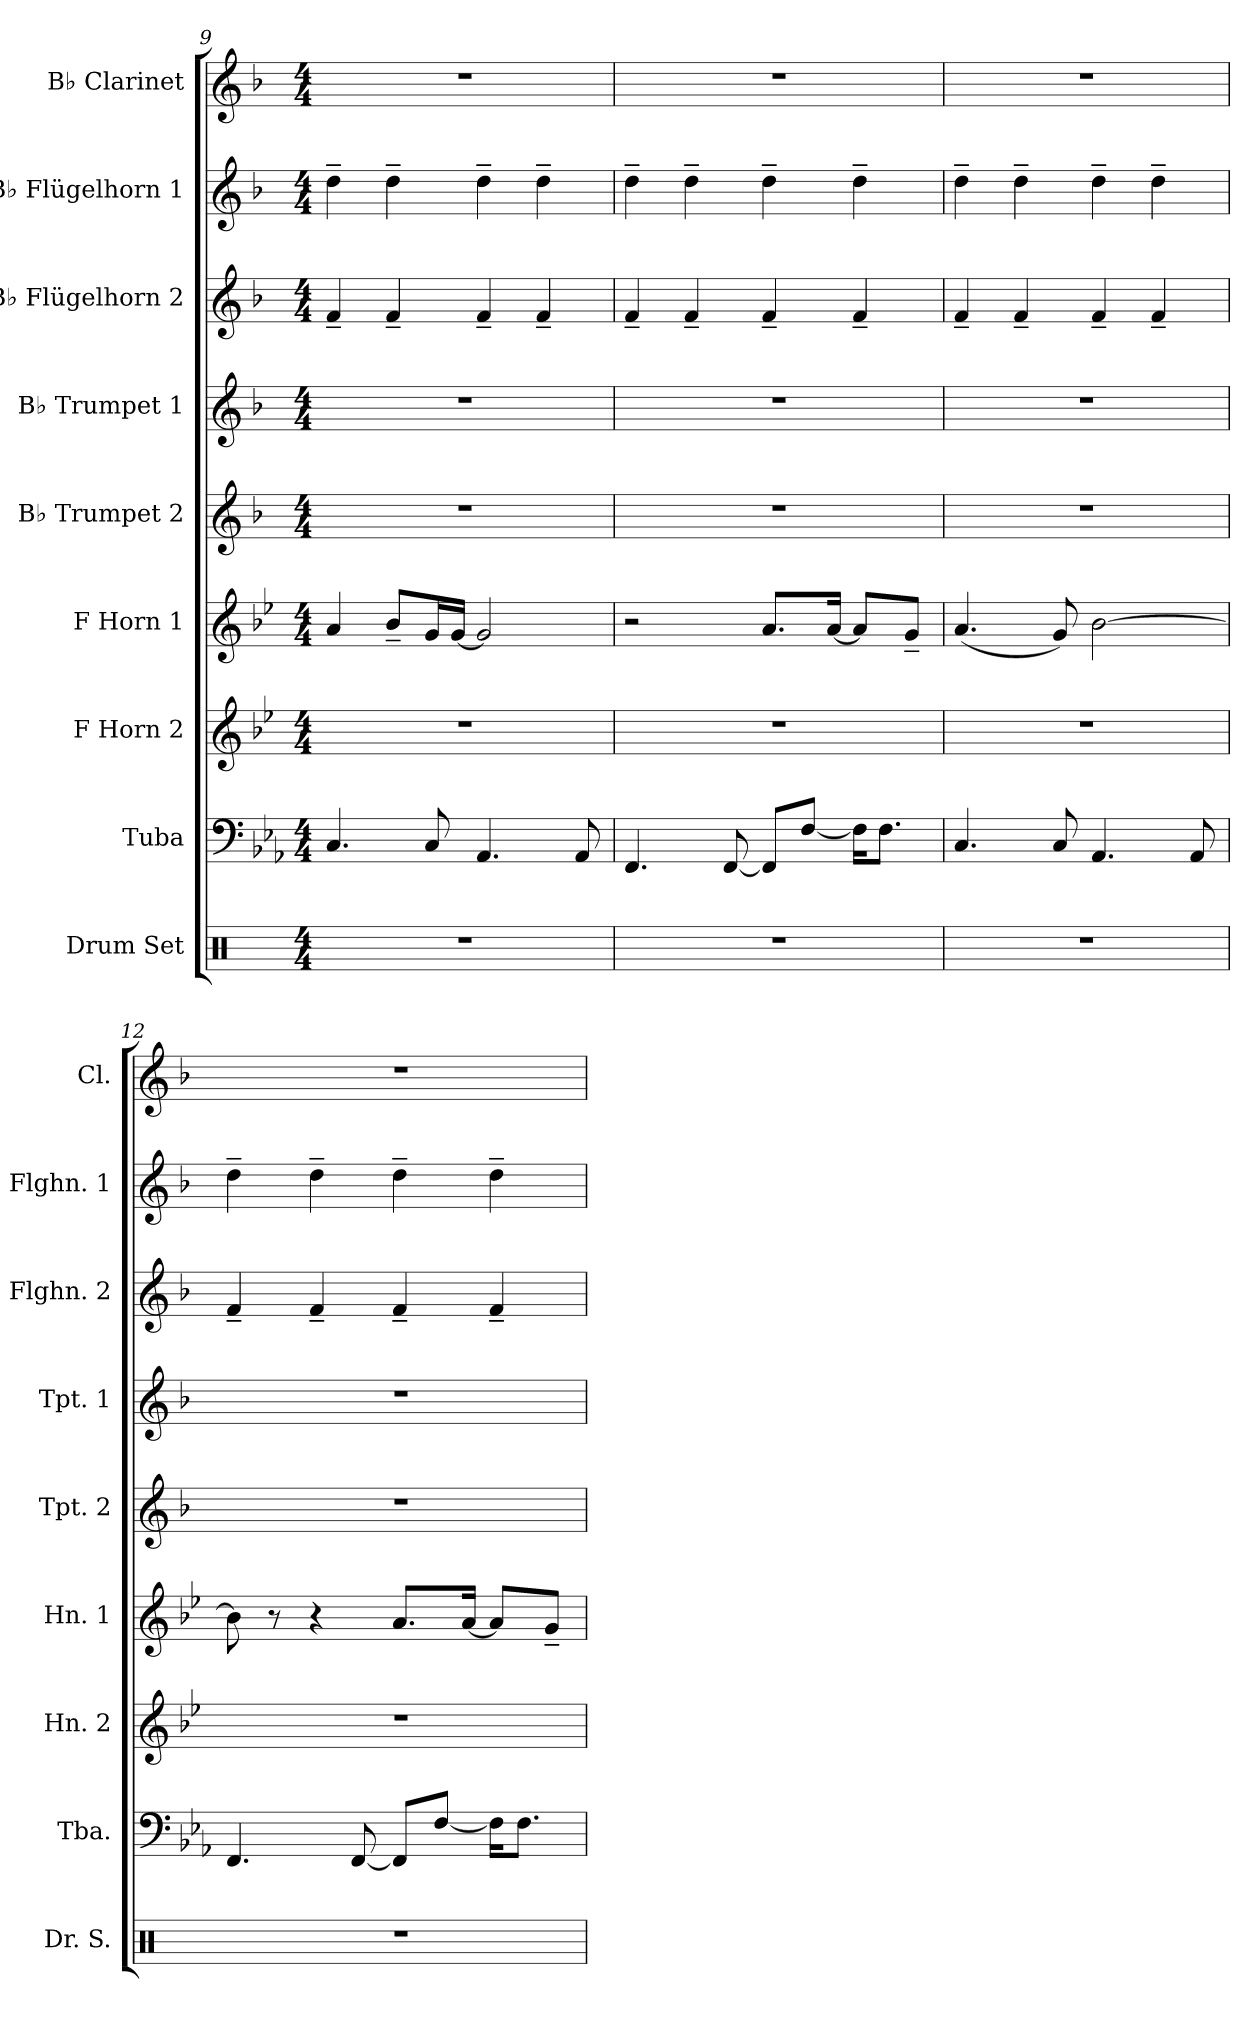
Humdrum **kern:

**kern	**kern	**kern	**kern	**kern	**kern	**kern	**kern	**kern
*part9	*part8	*part7	*part6	*part5	*part4	*part3	*part2	*part1
*staff9	*staff8	*staff7	*staff6	*staff5	*staff4	*staff3	*staff2	*staff1
*I"Drum Set	*I"Tuba	*I"F Horn 2	*I"F Horn 1	*I"B♭ Trumpet 2	*I"B♭ Trumpet 1	*I"B♭ Flügelhorn 2	*I"B♭ Flügelhorn 1	*I"B♭ Clarinet
*I'Dr. S.	*I'Tba.	*I'Hn. 2	*I'Hn. 1	*I'Tpt. 2	*I'Tpt. 1	*I'Flghn. 2	*I'Flghn. 1	*I'Cl.
*clefX	*clefF4	*clefG2	*clefG2	*clefG2	*clefG2	*clefG2	*clefG2	*clefG2
*	*	*ITrd4c7	*ITrd4c7	*ITrd1c2	*ITrd1c2	*ITrd1c2	*ITrd1c2	*ITrd1c2
*k[]	*k[b-e-a-]	*k[b-e-a-]	*k[b-e-a-]	*k[b-e-a-]	*k[b-e-a-]	*k[b-e-a-]	*k[b-e-a-]	*k[b-e-a-]
*M4/4	*M4/4	*M4/4	*M4/4	*M4/4	*M4/4	*M4/4	*M4/4	*M4/4
=9	=9	=9	=9	=9	=9	=9	=9	=9
1r	4.C/	1r	4d/	1r	1r	4e-~/	4cc~\	1r
.	.	.	8e-~/L	.	.	4e-~/	4cc~\	.
.	8C/	.	16c/L	.	.	.	.	.
.	.	.	[16c/JJ	.	.	.	.	.
.	4.AA-/	.	2c/]	.	.	4e-~/	4cc~\	.
.	.	.	.	.	.	4e-~/	4cc~\	.
.	8AA-/	.	.	.	.	.	.	.
=10	=10	=10	=10	=10	=10	=10	=10	=10
1r	4.FF/	1r	2r	1r	1r	4e-~/	4cc~\	1r
.	.	.	.	.	.	4e-~/	4cc~\	.
.	[8FF/	.	.	.	.	.	.	.
.	8FF/L]	.	8.d/L	.	.	4e-~/	4cc~\	.
.	[8F/J	.	.	.	.	.	.	.
.	.	.	[16d/Jk	.	.	.	.	.
.	16F\KL]	.	8d/L]	.	.	4e-~/	4cc~\	.
.	8.F\J	.	.	.	.	.	.	.
.	.	.	8c~/J	.	.	.	.	.
=11	=11	=11	=11	=11	=11	=11	=11	=11
1r	4.C/	1r	(4.d/	1r	1r	4e-~/	4cc~\	1r
.	.	.	.	.	.	4e-~/	4cc~\	.
.	8C/	.	8c/)	.	.	.	.	.
.	4.AA-/	.	[2e-\	.	.	4e-~/	4cc~\	.
.	.	.	.	.	.	4e-~/	4cc~\	.
.	8AA-/	.	.	.	.	.	.	.
=12	=12	=12	=12	=12	=12	=12	=12	=12
1r	4.FF/	1r	8e-\]	1r	1r	4e-~/	4cc~\	1r
.	.	.	8r	.	.	.	.	.
.	.	.	4r	.	.	4e-~/	4cc~\	.
.	[8FF/	.	.	.	.	.	.	.
.	8FF/L]	.	8.d/L	.	.	4e-~/	4cc~\	.
.	[8F/J	.	.	.	.	.	.	.
.	.	.	[16d/Jk	.	.	.	.	.
.	16F\KL]	.	8d/L]	.	.	4e-~/	4cc~\	.
.	8.F\J	.	.	.	.	.	.	.
.	.	.	8c~/J	.	.	.	.	.
=	=	=	=	=	=	=	=	=
*-	*-	*-	*-	*-	*-	*-	*-	*-
